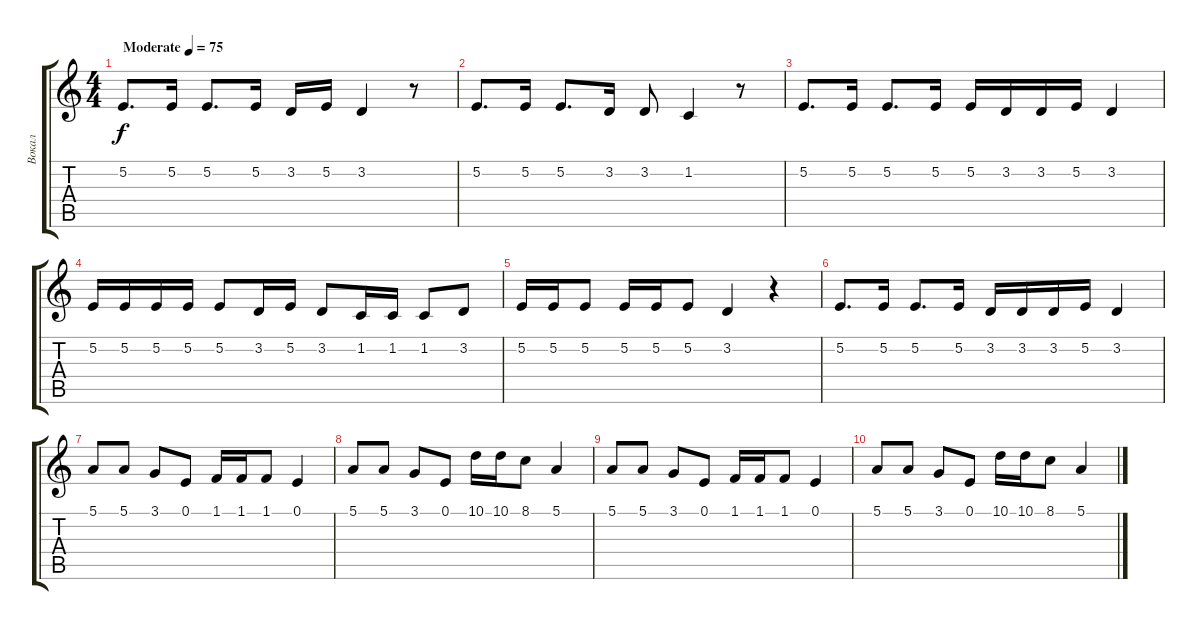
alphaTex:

\track ("Вокал" "Вокал") {instrument lead6voice}
\staff {score tabs}
\tuning (E4 B3 G3 D3 A2 E2) {hide}
\ts (4 4)
\tempo (75 "Moderate")
\clef g2
\ks c
5.2.8{d dy f instrument lead6voice} 5.2.16 5.2.8{d} 5.2.16 3.2.16 5.2.16 3.2.4 r.8 |
5.2.8{d} 5.2.16 5.2.8{d} 3.2.16 3.2.8 1.2.4 r.8 |
5.2.8{d} 5.2.16 5.2.8{d} 5.2.16 5.2.16 3.2.16 3.2.16 5.2.16 3.2.4 |
5.2.16 5.2.16 5.2.16 5.2.16 5.2.8 3.2.16 5.2.16 3.2.8 1.2.16 1.2.16 1.2.8 3.2.8 |
5.2.16 5.2.16 5.2.8 5.2.16 5.2.16 5.2.8 3.2.4 r.4 |
5.2.8{d} 5.2.16 5.2.8{d} 5.2.16 3.2.16 3.2.16 3.2.16 5.2.16 3.2.4 |
5.1.8 5.1.8 3.1.8 0.1.8 1.1.16 1.1.16 1.1.8 0.1.4 |
5.1.8 5.1.8 3.1.8 0.1.8 10.1.16 10.1.16 8.1.8 5.1.4 |
5.1.8 5.1.8 3.1.8 0.1.8 1.1.16 1.1.16 1.1.8 0.1.4 |
5.1.8 5.1.8 3.1.8 0.1.8 10.1.16 10.1.16 8.1.8 5.1.4
